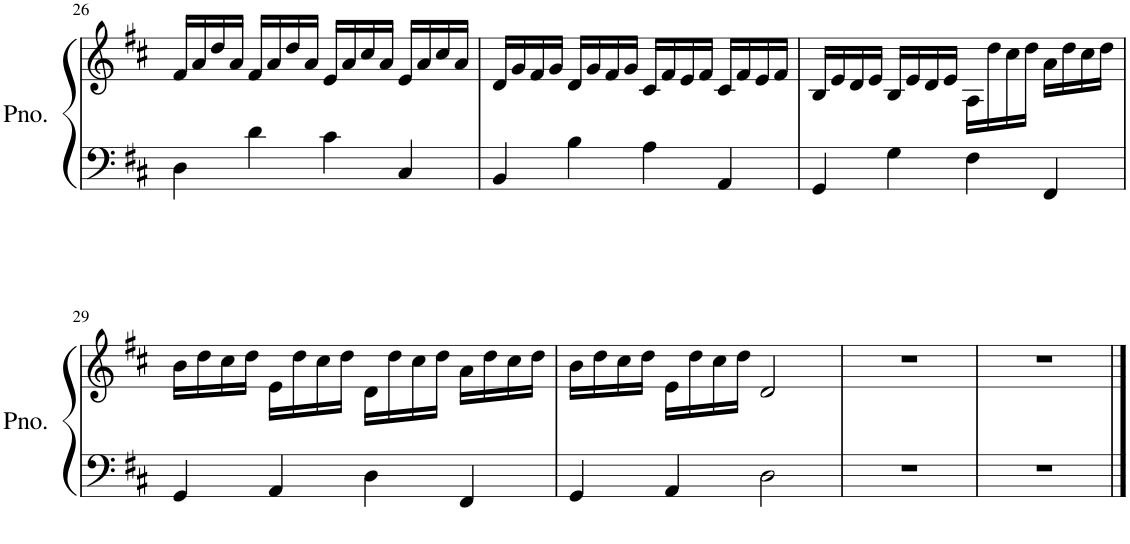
**kern	**kern
*part1	*part1
*staff2	*staff1
*I"Piano	*
*I'Pno.	*
!!LO:PB:g=z
*clefF4	*clefG2
*k[f#c#]	*k[f#c#]
*M4/4	*M4/4
=26	=26
4D\	16f#/LL
.	16a/
.	16dd/
.	16a/JJ
4d\	16f#/LL
.	16a/
.	16dd/
.	16a/JJ
4c#\	16e/LL
.	16a/
.	16cc#/
.	16a/JJ
4C#/	16e/LL
.	16a/
.	16cc#/
.	16a/JJ
=27	=27
4BB/	16d/LL
.	16g/
.	16f#/
.	16g/JJ
4B\	16d/LL
.	16g/
.	16f#/
.	16g/JJ
4A\	16c#/LL
.	16f#/
.	16e/
.	16f#/JJ
4AA/	16c#/LL
.	16f#/
.	16e/
.	16f#/JJ
=28	=28
4GG/	16B/LL
.	16e/
.	16d/
.	16e/JJ
4G\	16B/LL
.	16e/
.	16d/
.	16e/JJ
4F#\	16A\LL
.	16dd\
.	16cc#\
.	16dd\JJ
4FF#/	16a\LL
.	16dd\
.	16cc#\
.	16dd\JJ
!!LO:LB:g=z
=29	=29
4GG/	16b\LL
.	16dd\
.	16cc#\
.	16dd\JJ
4AA/	16e\LL
.	16dd\
.	16cc#\
.	16dd\JJ
4D\	16d\LL
.	16dd\
.	16cc#\
.	16dd\JJ
4FF#/	16a\LL
.	16dd\
.	16cc#\
.	16dd\JJ
=30	=30
4GG/	16b\LL
.	16dd\
.	16cc#\
.	16dd\JJ
4AA/	16e\LL
.	16dd\
.	16cc#\
.	16dd\JJ
2D\	2d/
=31	=31
1r	1r
=32	=32
1r	1r
==	==
*-	*-
